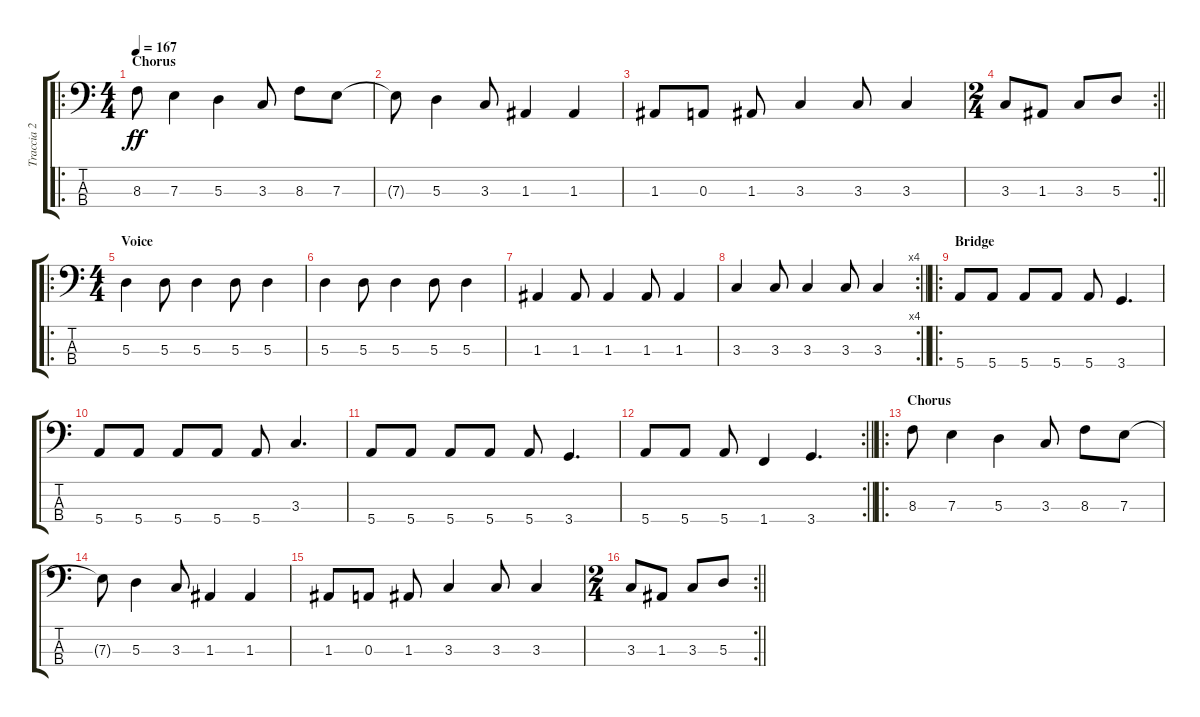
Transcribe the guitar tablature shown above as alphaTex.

\track ("Traccia 2" "Traccia 2") {instrument electricbassfinger}
\staff {score tabs}
\tuning (G2 D2 A1 E1) {hide}
\ro
\ts (4 4)
\section ("" "Chorus")
\tempo 167
\clef f4
\ks c
8.3.8{dy ff} 7.3.4 5.3.4 3.3.8 8.3.8 7.3.8 |
7.3{t}.8 5.3.4 3.3.8 1.3.4 1.3.4 |
1.3.8 0.3.8 1.3.8 3.3.4 3.3.8 3.3.4 |
\rc 2
\ts (2 4)
\barLineRight lightlight
3.3.8 1.3.8 3.3.8 5.3.8 |
\ro
\ts (4 4)
\section ("" "Voice")
5.3.4 5.3.8 5.3.4 5.3.8 5.3.4 |
5.3.4 5.3.8 5.3.4 5.3.8 5.3.4 |
1.3.4 1.3.8 1.3.4 1.3.8 1.3.4 |
\rc 4
\barLineRight lightlight
3.3.4 3.3.8 3.3.4 3.3.8 3.3.4 |
\ro
\section ("" "Bridge")
5.4.8 5.4.8 5.4.8 5.4.8 5.4.8 3.4.4{d} |
5.4.8 5.4.8 5.4.8 5.4.8 5.4.8 3.3.4{d} |
5.4.8 5.4.8 5.4.8 5.4.8 5.4.8 3.4.4{d} |
\rc 2
\barLineRight lightlight
5.4.8 5.4.8 5.4.8 1.4.4 3.4.4{d} |
\ro
\section ("" "Chorus")
8.3.8 7.3.4 5.3.4 3.3.8 8.3.8 7.3.8 |
7.3{t}.8 5.3.4 3.3.8 1.3.4 1.3.4 |
1.3.8 0.3.8 1.3.8 3.3.4 3.3.8 3.3.4 |
\rc 2
\ts (2 4)
\barLineRight lightlight
3.3.8 1.3.8 3.3.8 5.3.8
